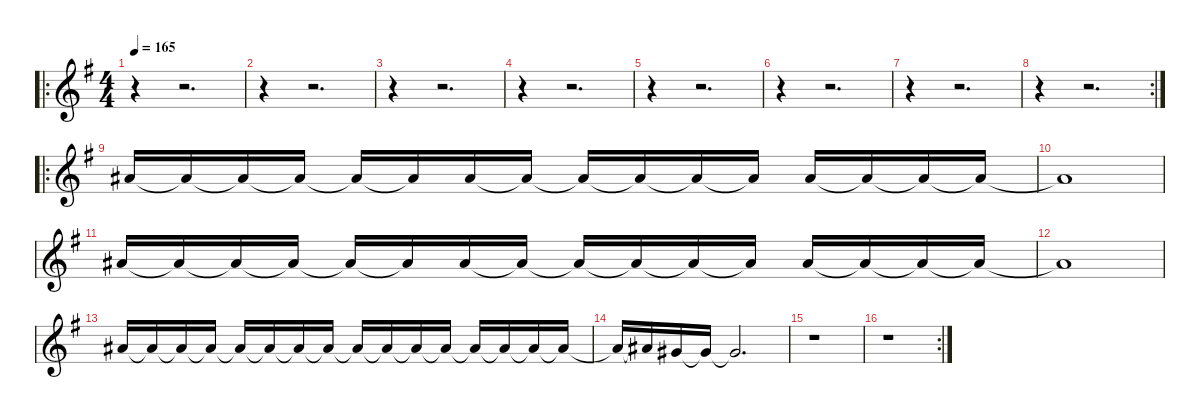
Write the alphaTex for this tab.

\defaultSystemsLayout 4
\hideDynamics
\bracketExtendMode nobrackets
\singleTrackTrackNamePolicy hidden
\multiTrackTrackNamePolicy hidden
\firstSystemTrackNameMode fullname
\firstSystemTrackNameOrientation horizontal
\otherSystemsTrackNameOrientation horizontal
\track ("Devin Townsend (Vocals)" "eh.") {instrument englishhorn}
\staff {score}
\tuning (E4 B3 G3 D3 A2 E2)
\displaytranspose 7
\ro
\ts (4 4)
\tempo 165
\clef g2
\ks g
r.4{dy f instrument englishhorn beam Down} r.2{d beam Down} |
r.4{beam Down} r.2{d beam Down} |
r.4{beam Down} r.2{d beam Down} |
r.4{beam Down} r.2{d beam Down} |
r.4{beam Down} r.2{d beam Down} |
r.4{beam Down} r.2{d beam Down} |
r.4{beam Down} r.2{d beam Down} |
\rc 2
r.4{beam Down} r.2{d beam Down} |
\ro
4.2{acc #}.16{beam Up} 4.2{t acc #}.16{beam Up} 4.2{t acc #}.16{beam Up} 4.2{t acc #}.16{beam Up} 4.2{t acc #}.16{beam Up} 4.2{t acc #}.16{beam Up} 4.2{acc #}.16{beam Up} 4.2{t acc #}.16{beam Up} 4.2{t acc #}.16{beam Up} 4.2{t acc #}.16{beam Up} 4.2{t acc #}.16{beam Up} 4.2{t acc #}.16{beam Up} 4.2{acc #}.16{beam Up} 4.2{t acc #}.16{beam Up} 4.2{t acc #}.16{beam Up} 4.2{t acc #}.16{beam Up} |
4.2{t acc #}.1{beam Up} |
4.2{acc #}.16{beam Up} 4.2{t acc #}.16{beam Up} 4.2{t acc #}.16{beam Up} 4.2{t acc #}.16{beam Up} 4.2{t acc #}.16{beam Up} 4.2{t acc #}.16{beam Up} 4.2{acc #}.16{beam Up} 4.2{t acc #}.16{beam Up} 4.2{t acc #}.16{beam Up} 4.2{t acc #}.16{beam Up} 4.2{t acc #}.16{beam Up} 4.2{t acc #}.16{beam Up} 4.2{acc #}.16{beam Up} 4.2{t acc #}.16{beam Up} 4.2{t acc #}.16{beam Up} 4.2{t acc #}.16{beam Up} |
4.2{t acc #}.1{beam Up} |
4.2{acc #}.16{beam Up} 4.2{t acc #}.16{beam Up} 4.2{t acc #}.16{beam Up} 4.2{t acc #}.16{beam Up} 4.2{t acc #}.16{beam Up} 4.2{t acc #}.16{beam Up} 4.2{t acc #}.16{beam Up} 4.2{t acc #}.16{beam Up} 4.2{t acc #}.16{beam Up} 4.2{t acc #}.16{beam Up} 4.2{t acc #}.16{beam Up} 4.2{t acc #}.16{beam Up} 4.2{t acc #}.16{beam Up} 4.2{t acc #}.16{beam Up} 4.2{t acc #}.16{beam Up} 4.2{t acc #}.16{beam Up} |
4.2{t acc #}.16{beam Up} 4.2{t acc #}.16{beam Up} 2.2{acc #}.16{beam Up} 2.2{t acc #}.16{beam Up} 2.2{t acc #}.2{d beam Up} |
r.1{beam Down} |
\rc 2
r.1{beam Down}
